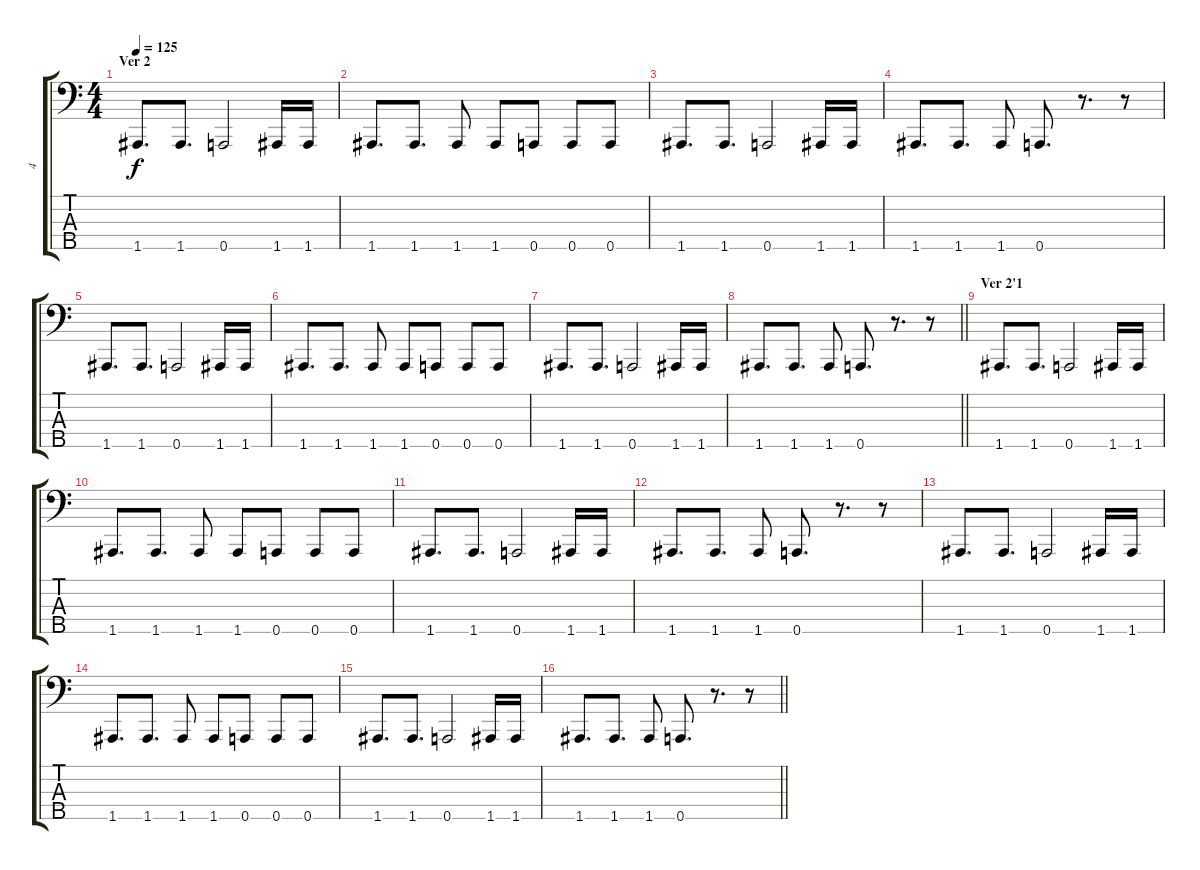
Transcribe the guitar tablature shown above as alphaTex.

\track ("4" "4") {instrument electricbasspick}
\staff {score tabs}
\tuning (G2 D2 A1 E1 A0) {hide}
\ts (4 4)
\section ("" "Ver 2")
\tempo 125
\clef f4
\ks c
1.5.8{d dy f} 1.5.8{d} 0.5.2 1.5.16 1.5.16 |
1.5.8{d} 1.5.8{d} 1.5.8 1.5.8 0.5.8 0.5.8 0.5.8 |
1.5.8{d} 1.5.8{d} 0.5.2 1.5.16 1.5.16 |
1.5.8{d} 1.5.8{d} 1.5.8 0.5.8{d} r.8{d} r.8 |
1.5.8{d} 1.5.8{d} 0.5.2 1.5.16 1.5.16 |
1.5.8{d} 1.5.8{d} 1.5.8 1.5.8 0.5.8 0.5.8 0.5.8 |
1.5.8{d} 1.5.8{d} 0.5.2 1.5.16 1.5.16 |
\barLineRight lightlight
1.5.8{d} 1.5.8{d} 1.5.8 0.5.8{d} r.8{d} r.8 |
\section ("" "Ver 2'1")
1.5.8{d} 1.5.8{d} 0.5.2 1.5.16 1.5.16 |
1.5.8{d} 1.5.8{d} 1.5.8 1.5.8 0.5.8 0.5.8 0.5.8 |
1.5.8{d} 1.5.8{d} 0.5.2 1.5.16 1.5.16 |
1.5.8{d} 1.5.8{d} 1.5.8 0.5.8{d} r.8{d} r.8 |
1.5.8{d} 1.5.8{d} 0.5.2 1.5.16 1.5.16 |
1.5.8{d} 1.5.8{d} 1.5.8 1.5.8 0.5.8 0.5.8 0.5.8 |
1.5.8{d} 1.5.8{d} 0.5.2 1.5.16 1.5.16 |
\barLineRight lightlight
1.5.8{d} 1.5.8{d} 1.5.8 0.5.8{d} r.8{d} r.8
